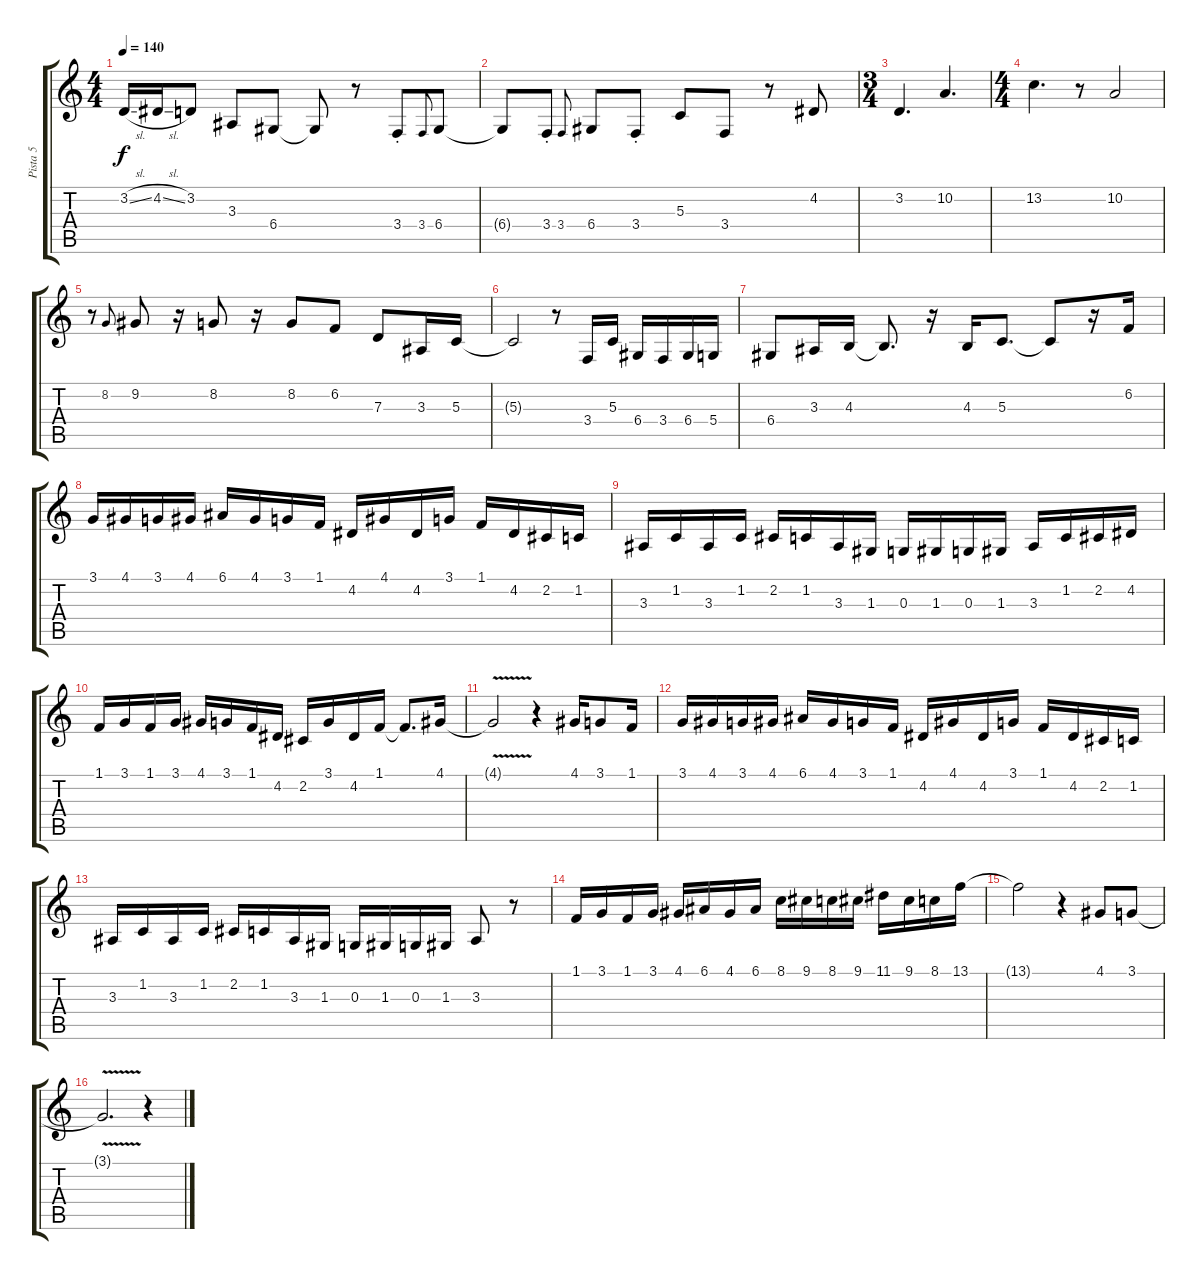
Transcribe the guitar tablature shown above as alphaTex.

\track ("Pista 5" "Pista 5") {instrument altosax}
\staff {score tabs}
\tuning (E4 B3 G3 D3 A2 E2) {hide}
\ts (4 4)
\tempo 140
\clef g2
\ks c
3.2{sl}.16{dy f} 4.2{sl}.16 3.2.8 3.3.8 6.4.8 6.4{t}.8 r.8 3.4{st}.8 3.4.8{gr onbeat} 6.4.8 |
6.4{t}.8 3.4{st}.8 3.4.8{gr onbeat} 6.4.8 3.4{st}.8 5.3.8 3.4.8 r.8 4.2.8 |
\ts (3 4)
3.2.4{d} 10.2.4{d} |
\ts (4 4)
13.2.4{d} r.8 10.2.2 |
r.8 8.2.8{gr onbeat} 9.2.8 r.16 8.2.8 r.16 8.2.8 6.2.8 7.3.8 3.3.16 5.3.16 |
5.3{t}.2 r.8 3.4.16 5.3.16 6.4.16 3.4.16 6.4.16 5.4.16 |
6.4.8 3.3.16 4.3.16 4.3{t}.8{d} r.16 4.3.16 5.3.8{d} 5.3{t}.8 r.16 6.2.16 |
3.1.16 4.1.16 3.1.16 4.1.16 6.1.16 4.1.16 3.1.16 1.1.16 4.2.16 4.1.16 4.2.16 3.1.16 1.1.16 4.2.16 2.2.16 1.2.16 |
3.3.16 1.2.16 3.3.16 1.2.16 2.2.16 1.2.16 3.3.16 1.3.16 0.3.16 1.3.16 0.3.16 1.3.16 3.3.16 1.2.16 2.2.16 4.2.16 |
1.1.16 3.1.16 1.1.16 3.1.16 4.1.16 3.1.16 1.1.16 4.2.16 2.2.16 3.1.16 4.2.16 1.1.16 1.1{t}.8{d} 4.1.16 |
4.1{v t}.2 r.4 4.1.16 3.1.8 1.1.16 |
3.1.16 4.1.16 3.1.16 4.1.16 6.1.16 4.1.16 3.1.16 1.1.16 4.2.16 4.1.16 4.2.16 3.1.16 1.1.16 4.2.16 2.2.16 1.2.16 |
3.3.16 1.2.16 3.3.16 1.2.16 2.2.16 1.2.16 3.3.16 1.3.16 0.3.16 1.3.16 0.3.16 1.3.16 3.3.8 r.8 |
1.1.16 3.1.16 1.1.16 3.1.16 4.1.16 6.1.16 4.1.16 6.1.16 8.1.16 9.1.16 8.1.16 9.1.16 11.1.16 9.1.16 8.1.16 13.1.16 |
13.1{t}.2 r.4 4.1.8 3.1.8 |
3.1{v t}.2{d} r.4
